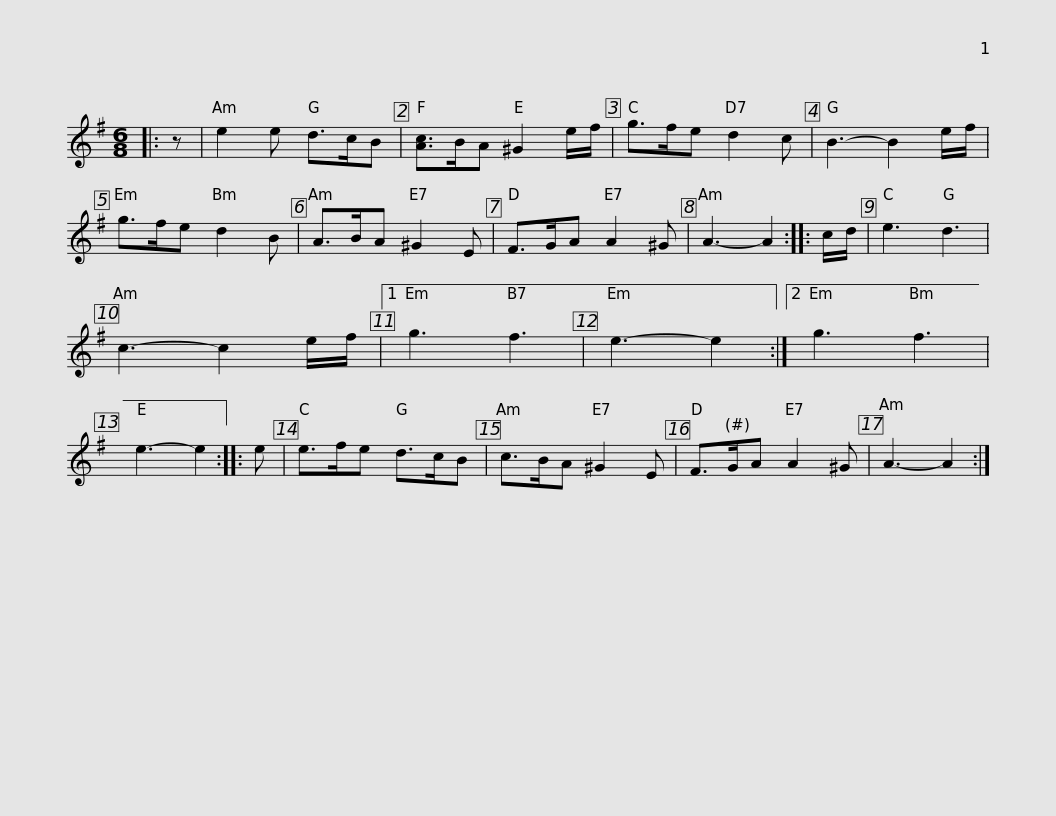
X:1
L:1/8
M:6/8
I:linebreak $
K:G
V:1 treble
V:1
|: z | e2 e d>cB | [Ac]>BA ^G2 e/f/ | g>fe d2 c | B3- B2 e/f/ | %5
 g>fe d2 B | A>BA ^G2 E |$ F>GA A2 ^G | A3- A2 :: c/d/ | %10
 e3 d3 | c3- c2 e/f/ |1 g3 f3 | e3- e2 :|2 g3 f3 | %15
 e3- e2 :: e |$ e>fe d>cB | c>BA ^G2 E | F>GA A2 ^G | %20
 A3- A2 :| %21
